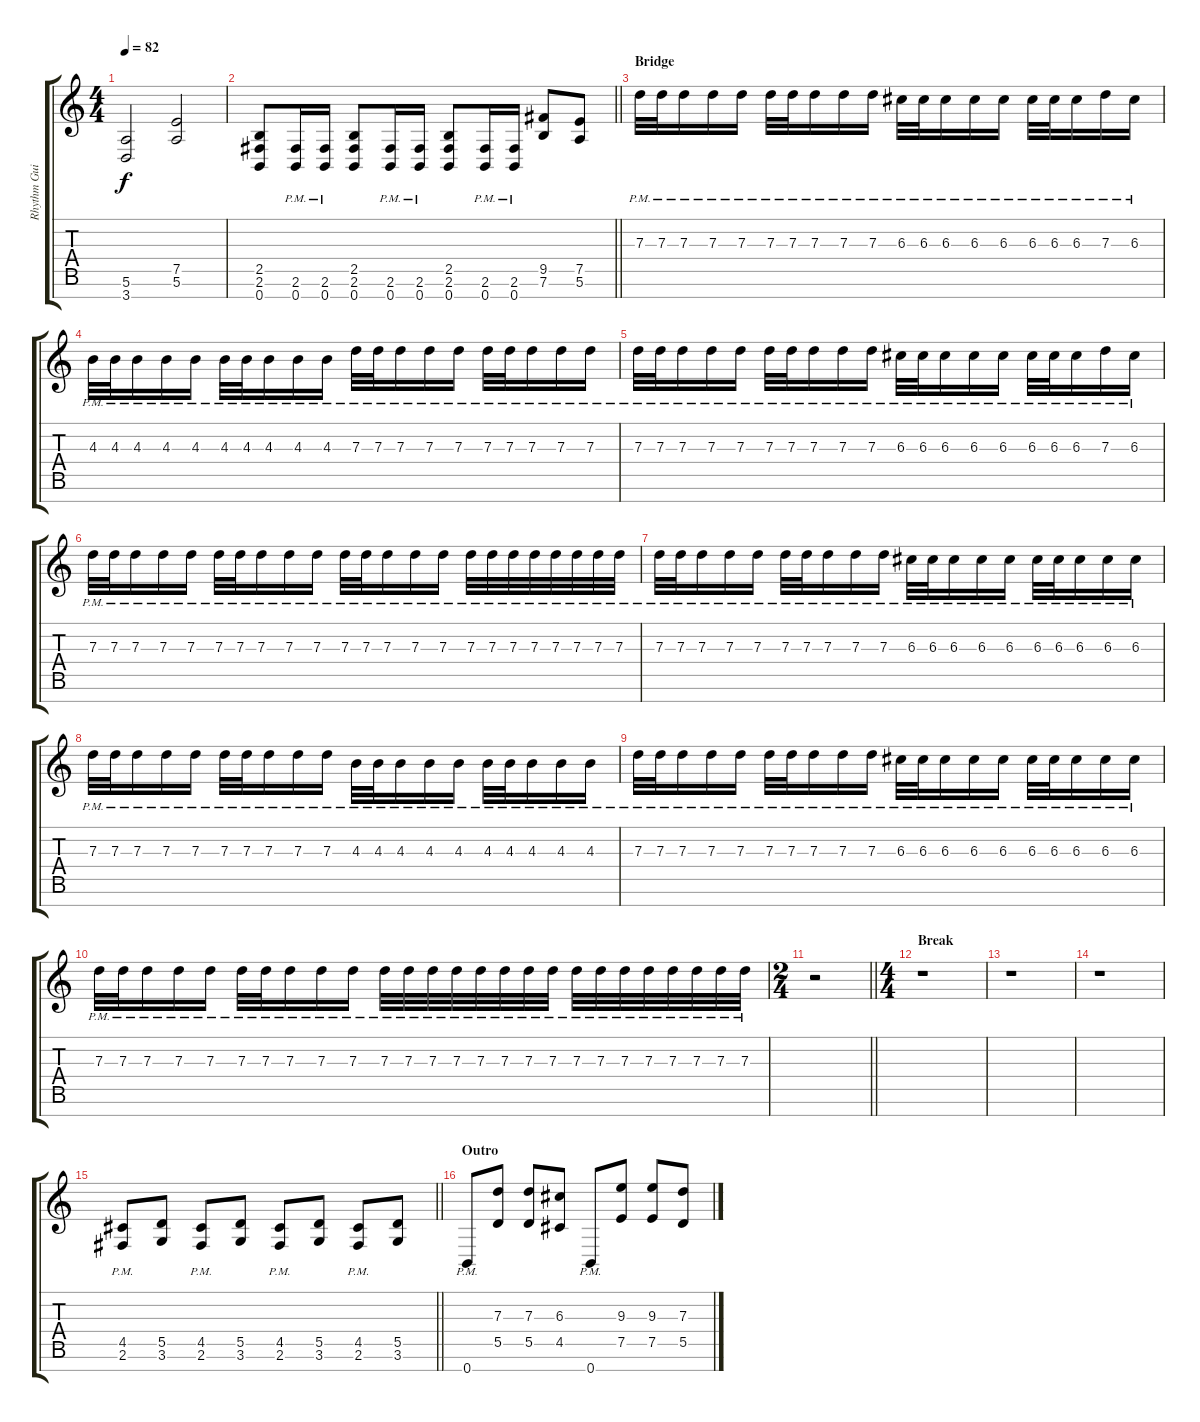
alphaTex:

\track ("Rhythm Guitar II" "Rhythm Gui") {instrument overdrivenguitar}
\staff {score tabs}
\tuning (E4 B3 G3 D3 A2 E2 B1) {hide}
\ts (4 4)
\tempo 82
\clef g2
\ks c
(5.6 3.7).2{dy f} (7.5 5.6).2 |
\barLineRight lightlight
(2.5 2.6 0.7).8 (2.6{pm} 0.7{pm}).16 (2.6{pm} 0.7{pm}).16 (2.5 2.6 0.7).8 (2.6{pm} 0.7{pm}).16 (2.6{pm} 0.7{pm}).16 (2.5 2.6 0.7).8 (2.6{pm} 0.7{pm}).16 (2.6{pm} 0.7{pm}).16 (9.5 7.6).8 (7.5 5.6).8 |
\section ("" "Bridge")
7.3{pm}.32 7.3{pm}.32 7.3{pm}.16 7.3{pm}.16 7.3{pm}.16 7.3{pm}.32 7.3{pm}.32 7.3{pm}.16 7.3{pm}.16 7.3{pm}.16 6.3{pm}.32 6.3{pm}.32 6.3{pm}.16 6.3{pm}.16 6.3{pm}.16 6.3{pm}.32 6.3{pm}.32 6.3{pm}.16 7.3{pm}.16 6.3{pm}.16 |
4.3{pm}.32 4.3{pm}.32 4.3{pm}.16 4.3{pm}.16 4.3{pm}.16 4.3{pm}.32 4.3{pm}.32 4.3{pm}.16 4.3{pm}.16 4.3{pm}.16 7.3{pm}.32 7.3{pm}.32 7.3{pm}.16 7.3{pm}.16 7.3{pm}.16 7.3{pm}.32 7.3{pm}.32 7.3{pm}.16 7.3{pm}.16 7.3{pm}.16 |
7.3{pm}.32 7.3{pm}.32 7.3{pm}.16 7.3{pm}.16 7.3{pm}.16 7.3{pm}.32 7.3{pm}.32 7.3{pm}.16 7.3{pm}.16 7.3{pm}.16 6.3{pm}.32 6.3{pm}.32 6.3{pm}.16 6.3{pm}.16 6.3{pm}.16 6.3{pm}.32 6.3{pm}.32 6.3{pm}.16 7.3{pm}.16 6.3{pm}.16 |
7.3{pm}.32 7.3{pm}.32 7.3{pm}.16 7.3{pm}.16 7.3{pm}.16 7.3{pm}.32 7.3{pm}.32 7.3{pm}.16 7.3{pm}.16 7.3{pm}.16 7.3{pm}.32 7.3{pm}.32 7.3{pm}.16 7.3{pm}.16 7.3{pm}.16 7.3{pm}.32 7.3{pm}.32 7.3{pm}.32 7.3{pm}.32 7.3{pm}.32 7.3{pm}.32 7.3{pm}.32 7.3{pm}.32 |
7.3{pm}.32 7.3{pm}.32 7.3{pm}.16 7.3{pm}.16 7.3{pm}.16 7.3{pm}.32 7.3{pm}.32 7.3{pm}.16 7.3{pm}.16 7.3{pm}.16 6.3{pm}.32 6.3{pm}.32 6.3{pm}.16 6.3{pm}.16 6.3{pm}.16 6.3{pm}.32 6.3{pm}.32 6.3{pm}.16 6.3{pm}.16 6.3{pm}.16 |
7.3{pm}.32 7.3{pm}.32 7.3{pm}.16 7.3{pm}.16 7.3{pm}.16 7.3{pm}.32 7.3{pm}.32 7.3{pm}.16 7.3{pm}.16 7.3{pm}.16 4.3{pm}.32 4.3{pm}.32 4.3{pm}.16 4.3{pm}.16 4.3{pm}.16 4.3{pm}.32 4.3{pm}.32 4.3{pm}.16 4.3{pm}.16 4.3{pm}.16 |
7.3{pm}.32 7.3{pm}.32 7.3{pm}.16 7.3{pm}.16 7.3{pm}.16 7.3{pm}.32 7.3{pm}.32 7.3{pm}.16 7.3{pm}.16 7.3{pm}.16 6.3{pm}.32 6.3{pm}.32 6.3{pm}.16 6.3{pm}.16 6.3{pm}.16 6.3{pm}.32 6.3{pm}.32 6.3{pm}.16 6.3{pm}.16 6.3{pm}.16 |
7.3{pm}.32 7.3{pm}.32 7.3{pm}.16 7.3{pm}.16 7.3{pm}.16 7.3{pm}.32 7.3{pm}.32 7.3{pm}.16 7.3{pm}.16 7.3{pm}.16 7.3{pm}.32 7.3{pm}.32 7.3{pm}.32 7.3{pm}.32 7.3{pm}.32 7.3{pm}.32 7.3{pm}.32 7.3{pm}.32 7.3{pm}.32 7.3{pm}.32 7.3{pm}.32 7.3{pm}.32 7.3{pm}.32 7.3{pm}.32 7.3{pm}.32 7.3{pm}.32 |
\ts (2 4)
\barLineRight lightlight
r.2 |
\ts (4 4)
\section ("" "Break")
r.1 |
r.1 |
r.1 |
\barLineRight lightlight
(4.5{pm} 2.6{pm}).8 (5.5 3.6).8 (4.5{pm} 2.6{pm}).8 (5.5 3.6).8 (4.5{pm} 2.6{pm}).8 (5.5 3.6).8 (4.5{pm} 2.6{pm}).8 (5.5 3.6).8 |
\section ("" "Outro")
0.7{pm}.8 (7.3 5.5).8 (7.3 5.5).8 (6.3 4.5).8 0.7{pm}.8 (9.3 7.5).8 (9.3 7.5).8 (7.3 5.5).8
